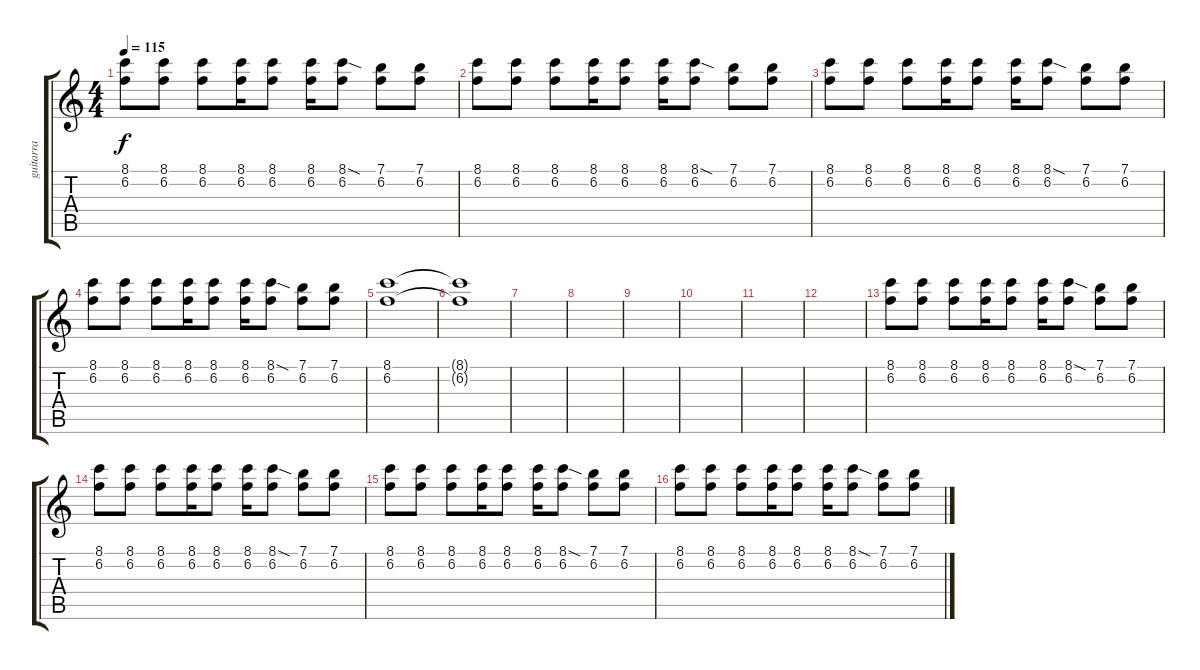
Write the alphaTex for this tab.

\track ("guitarra" "guitarra") {instrument distortionguitar}
\staff {score tabs}
\tuning (E4 B3 G3 D3 A2 E2) {hide}
\ts (4 4)
\tempo 115
\clef g2
\ks c
(8.1 6.2).8{dy f} (8.1 6.2).8 (8.1 6.2).8 (8.1 6.2).16 (8.1 6.2).8 (8.1 6.2).16 (8.1{sod} 6.2).8 (7.1 6.2).8 (7.1 6.2).8 |
(8.1 6.2).8 (8.1 6.2).8 (8.1 6.2).8 (8.1 6.2).16 (8.1 6.2).8 (8.1 6.2).16 (8.1{sod} 6.2).8 (7.1 6.2).8 (7.1 6.2).8 |
(8.1 6.2).8 (8.1 6.2).8 (8.1 6.2).8 (8.1 6.2).16 (8.1 6.2).8 (8.1 6.2).16 (8.1{sod} 6.2).8 (7.1 6.2).8 (7.1 6.2).8 |
(8.1 6.2).8 (8.1 6.2).8 (8.1 6.2).8 (8.1 6.2).16 (8.1 6.2).8 (8.1 6.2).16 (8.1{sod} 6.2).8 (7.1 6.2).8 (7.1 6.2).8 |
(8.1 6.2).1{volume 0} |
(8.1{t} 6.2{t}).1 |
|
|
|
|
|
|
(8.1 6.2).8{volume 16} (8.1 6.2).8 (8.1 6.2).8 (8.1 6.2).16 (8.1 6.2).8 (8.1 6.2).16 (8.1{sod} 6.2).8 (7.1 6.2).8 (7.1 6.2).8 |
(8.1 6.2).8 (8.1 6.2).8 (8.1 6.2).8 (8.1 6.2).16 (8.1 6.2).8 (8.1 6.2).16 (8.1{sod} 6.2).8 (7.1 6.2).8 (7.1 6.2).8 |
(8.1 6.2).8 (8.1 6.2).8 (8.1 6.2).8 (8.1 6.2).16 (8.1 6.2).8 (8.1 6.2).16 (8.1{sod} 6.2).8 (7.1 6.2).8 (7.1 6.2).8 |
(8.1 6.2).8 (8.1 6.2).8 (8.1 6.2).8 (8.1 6.2).16 (8.1 6.2).8 (8.1 6.2).16 (8.1{sod} 6.2).8 (7.1 6.2).8 (7.1 6.2).8
